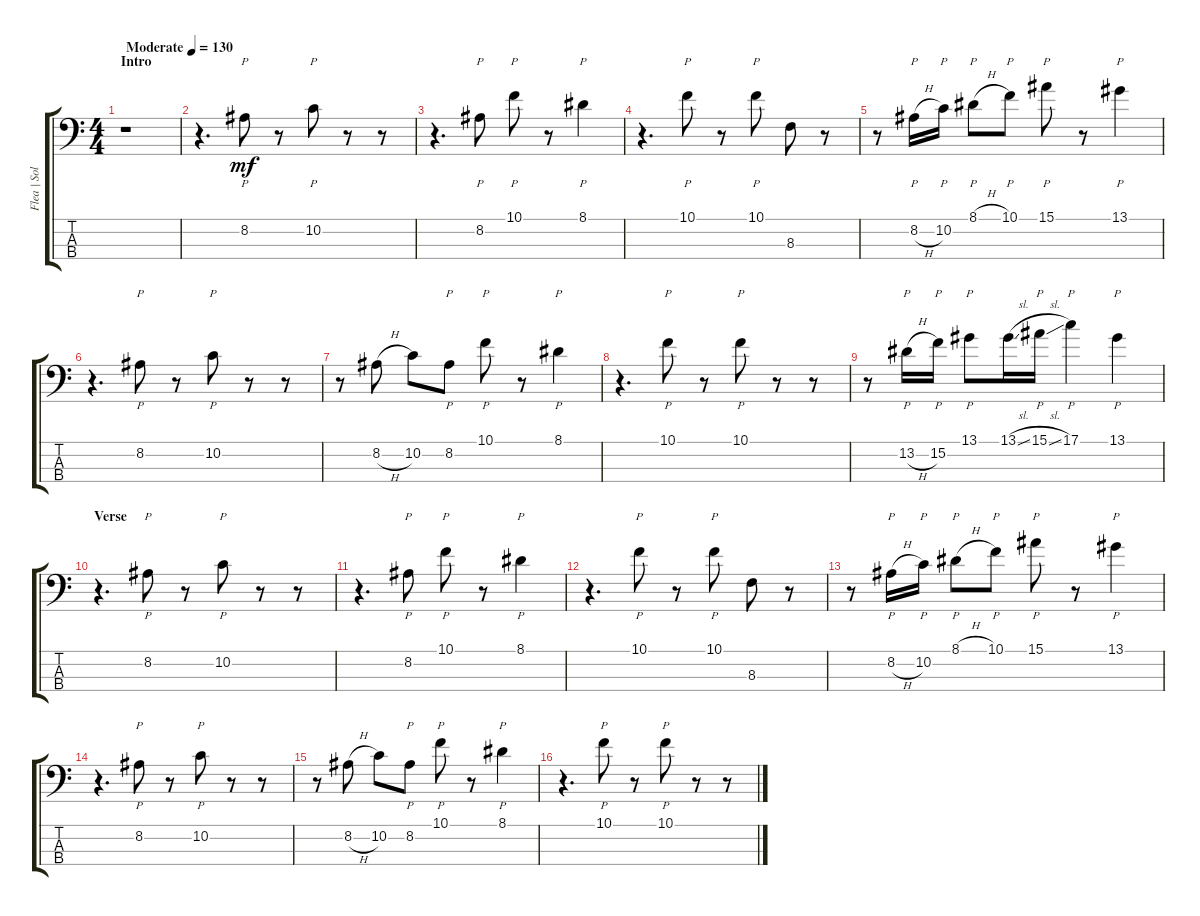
\track ("Flea | Solo" "Flea | Sol") {instrument slapbass1}
\staff {score tabs}
\tuning (G2 D2 A1 E1) {hide}
\ts (4 4)
\section ("" "Intro")
\tempo (130 "Moderate")
\clef f4
\ks c
r.1{dy mf instrument slapbass1} |
r.4{d} 8.2.8{p} r.8 10.2.8{p} r.8 r.8 |
r.4{d} 8.2.8{p} 10.1.8{p} r.8 8.1.4{p} |
r.4{d} 10.1.8{p} r.8 10.1.8{p} 8.3.8 r.8 |
r.8 8.2{h}.16{p} 10.2.16{p} 8.1{h}.8{p} 10.1.8{p} 15.1.8{p} r.8 13.1.4{p} |
r.4{d} 8.2.8{p} r.8 10.2.8{p} r.8 r.8 |
r.8 8.2{h}.8 10.2.8 8.2.8{p} 10.1.8{p} r.8 8.1.4{p} |
r.4{d} 10.1.8{p} r.8 10.1.8{p} r.8 r.8 |
r.8 13.2{h}.16{p} 15.2.16{p} 13.1.8{p} 13.1{sl}.16 15.1{sl}.16{p} 17.1.4{p} 13.1.4{p} |
\section ("" "Verse")
r.4{d} 8.2.8{p} r.8 10.2.8{p} r.8 r.8 |
r.4{d} 8.2.8{p} 10.1.8{p} r.8 8.1.4{p} |
r.4{d} 10.1.8{p} r.8 10.1.8{p} 8.3.8 r.8 |
r.8 8.2{h}.16{p} 10.2.16{p} 8.1{h}.8{p} 10.1.8{p} 15.1.8{p} r.8 13.1.4{p} |
r.4{d} 8.2.8{p} r.8 10.2.8{p} r.8 r.8 |
r.8 8.2{h}.8 10.2.8 8.2.8{p} 10.1.8{p} r.8 8.1.4{p} |
r.4{d} 10.1.8{p} r.8 10.1.8{p} r.8 r.8
